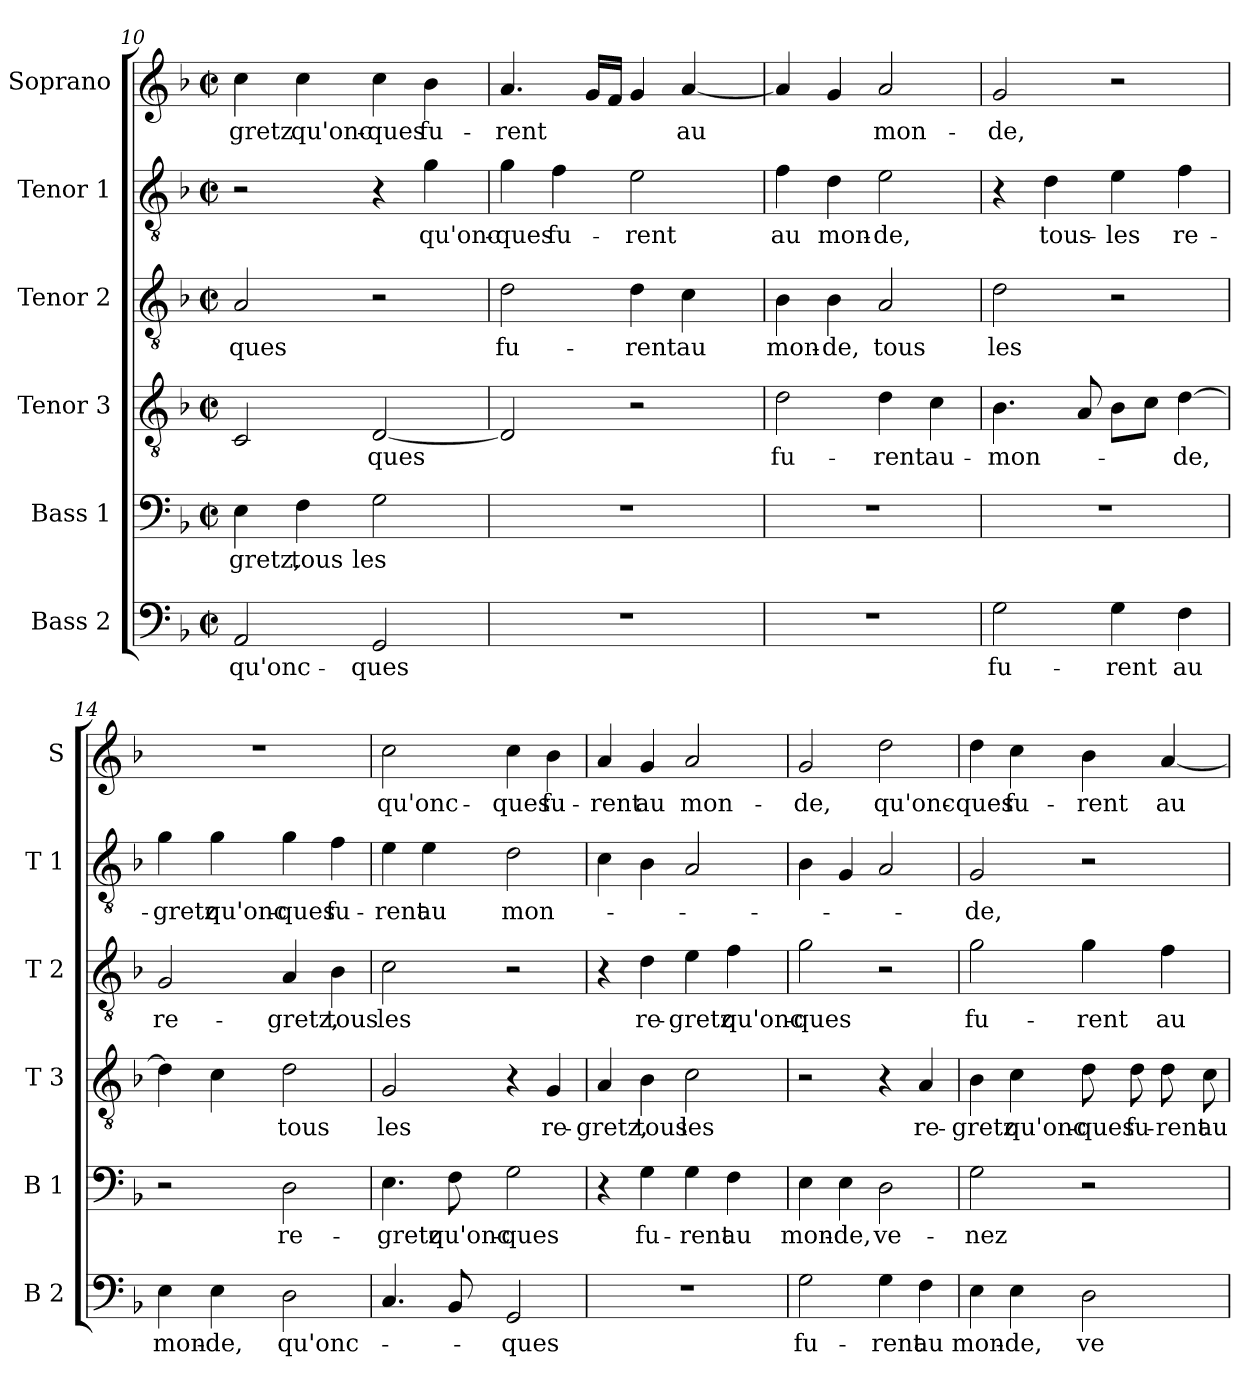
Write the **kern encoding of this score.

**kern	**text	**kern	**text	**kern	**text	**kern	**text	**kern	**text	**kern	**text
*part6	*part6	*part5	*part5	*part4	*part4	*part3	*part3	*part2	*part2	*part1	*part1
*staff6	*staff6	*staff5	*staff5	*staff4	*staff4	*staff3	*staff3	*staff2	*staff2	*staff1	*staff1
*I"Bass 2	*	*I"Bass 1	*	*I"Tenor 3	*	*I"Tenor 2	*	*I"Tenor 1	*	*I"Soprano	*
*I'B 2	*	*I'B 1	*	*I'T 3	*	*I'T 2	*	*I'T 1	*	*I'S	*
*clefF4	*	*clefF4	*	*clefGv2	*	*clefGv2	*	*clefGv2	*	*clefG2	*
*k[b-]	*	*k[b-]	*	*k[b-]	*	*k[b-]	*	*k[b-]	*	*k[b-]	*
*F:	*	*F:	*	*F:	*	*F:	*	*F:	*	*F:	*
*M2/2	*	*M2/2	*	*M2/2	*	*M2/2	*	*M2/2	*	*M2/2	*
*met(c|)	*	*met(c|)	*	*met(c|)	*	*met(c|)	*	*met(c|)	*	*met(c|)	*
=10	=10	=10	=10	=10	=10	=10	=10	=10	=10	=10	=10
2AA/	qu'onc-	4E\	-gretz,	2C/	.	2A/	-ques	2r	.	4cc\	-gretz
.	.	4F\	tous	.	.	.	.	.	.	4cc\	qu'onc-
2GG/	-ques	2G\	les	[2D/	-ques	2r	.	4r	.	4cc\	-ques
.	.	.	.	.	.	.	.	4g\	qu'onc-	4b-\	fu-
=11	=11	=11	=11	=11	=11	=11	=11	=11	=11	=11	=11
1r	.	1r	.	2D/]	.	2d\	fu-	4g\	-ques	4.a/	-rent
.	.	.	.	.	.	.	.	4f\	fu-	.	.
.	.	.	.	.	.	.	.	.	.	16g/LL	.
.	.	.	.	.	.	.	.	.	.	16f/JJ	.
.	.	.	.	2r	.	4d\	-rent	2e\	-rent	4g/	.
.	.	.	.	.	.	4c\	au	.	.	[4a/	au
!!LO:PB:g=z
=12	=12	=12	=12	=12	=12	=12	=12	=12	=12	=12	=12
1r	.	1r	.	2d\	fu-	4B-\	mon-	4f\	au	4a/]	.
.	.	.	.	.	.	4B-\	-de,	4d\	mon-	4g/	.
.	.	.	.	4d\	-rent	2A/	tous	2e\	-de,	2a/	mon-
.	.	.	.	4c\	au-	.	.	.	.	.	.
=13	=13	=13	=13	=13	=13	=13	=13	=13	=13	=13	=13
2G\	fu-	1r	.	4.B-\	-mon-	2d\	les	4r	.	2g/	-de,
.	.	.	.	.	.	.	.	4d\	tous-	.	.
.	.	.	.	8A/	.	.	.	.	.	.	.
4G\	-rent	.	.	8B-\L	.	2r	.	4e\	-les	2r	.
.	.	.	.	8c\J	.	.	.	.	.	.	.
4F\	au	.	.	[4d\	-de,	.	.	4f\	re-	.	.
=14	=14	=14	=14	=14	=14	=14	=14	=14	=14	=14	=14
4E\	mon-	2r	.	4d\]	.	2G/	re-	4g\	-gretz	1r	.
4E\	-de,	.	.	4c\	.	.	.	4g\	qu'onc-	.	.
2D\	qu'onc-	2D\	re-	2d\	tous	4A/	-gretz,	4g\	-ques	.	.
.	.	.	.	.	.	4B-\	tous	4f\	fu-	.	.
=15	=15	=15	=15	=15	=15	=15	=15	=15	=15	=15	=15
4.C/	.	4.E\	-gretz	2G/	les	2c\	les	4e\	-rent	2cc\	qu'onc-
.	.	.	.	.	.	.	.	4e\	au	.	.
8BB-/	.	8F\	qu'onc-	.	.	.	.	.	.	.	.
2GG/	-ques	2G\	-ques	4r	.	2r	.	2d\	mon-	4cc\	-ques
.	.	.	.	4G/	re-	.	.	.	.	4b-\	fu-
=16	=16	=16	=16	=16	=16	=16	=16	=16	=16	=16	=16
1r	.	4r	.	4A/	-gretz,	4r	.	4c\	.	4a/	-rent
.	.	4G\	fu-	4B-\	tous	4d\	re-	4B-\	.	4g/	au
.	.	4G\	-rent	2c\	les	4e\	-gretz	2A/	.	2a/	mon-
.	.	4F\	au	.	.	4f\	qu'onc-	.	.	.	.
!!LO:LB:g=z
=17	=17	=17	=17	=17	=17	=17	=17	=17	=17	=17	=17
2G\	fu-	4E\	mon-	2r	.	2g\	-ques	4B-\	.	2g/	-de,
.	.	4E\	-de,	.	.	.	.	4G/	.	.	.
4G\	-rent	2D\	ve-	4r	.	2r	.	2A/	.	2dd\	qu'onc-
4F\	au	.	.	4A/	re-	.	.	.	.	.	.
=18	=18	=18	=18	=18	=18	=18	=18	=18	=18	=18	=18
4E\	mon-	2G\	-nez	4B-\	-gretz	2g\	fu-	2G/	-de,	4dd\	-ques
4E\	-de,	.	.	4c\	qu'onc-	.	.	.	.	4cc\	fu-
2D\	ve-	2r	.	8d\	-ques	4g\	-rent	2r	.	4b-\	-rent
.	.	.	.	8d\	fu-	.	.	.	.	.	.
.	.	.	.	8d\	-rent	4f\	au	.	.	[4a/	au
.	.	.	.	8c\	au	.	.	.	.	.	.
=	=	=	=	=	=	=	=	=	=	=	=
*-	*-	*-	*-	*-	*-	*-	*-	*-	*-	*-	*-
